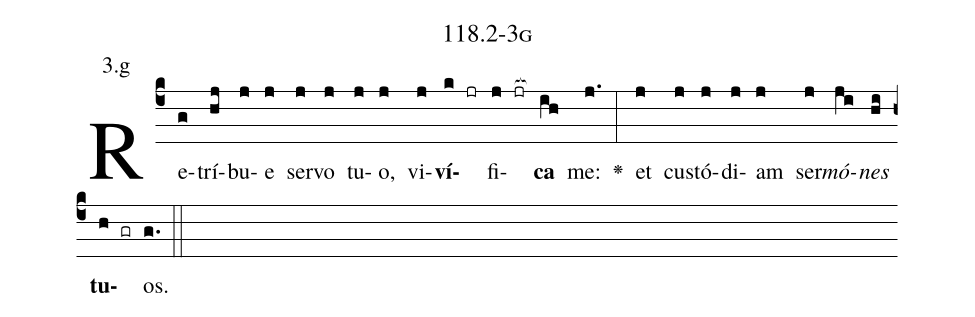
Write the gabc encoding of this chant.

name: 118.2-3g;
annotation: 3.g;
%%
(c4)Re(g)trí(hj)bu(j)e(j) ser(j)vo(j) tu(j)o,(j) vi(j)<b>ví</b>(k jr)fi(j jr[ocb:1{])<b>ca</b>(ih[ocb:0}]) me:(j.) <v>\greheightstar</v>(:) et(j) cus(j)tó(j)di(j)am(j) ser(j)<i>mó</i>(ji)<i>nes</i>(hi) <b>tu</b>(h gr)os.(g.) (::)


%E(j) u(j) o(ji) u(hi) a(h) e.(g.) (::)
